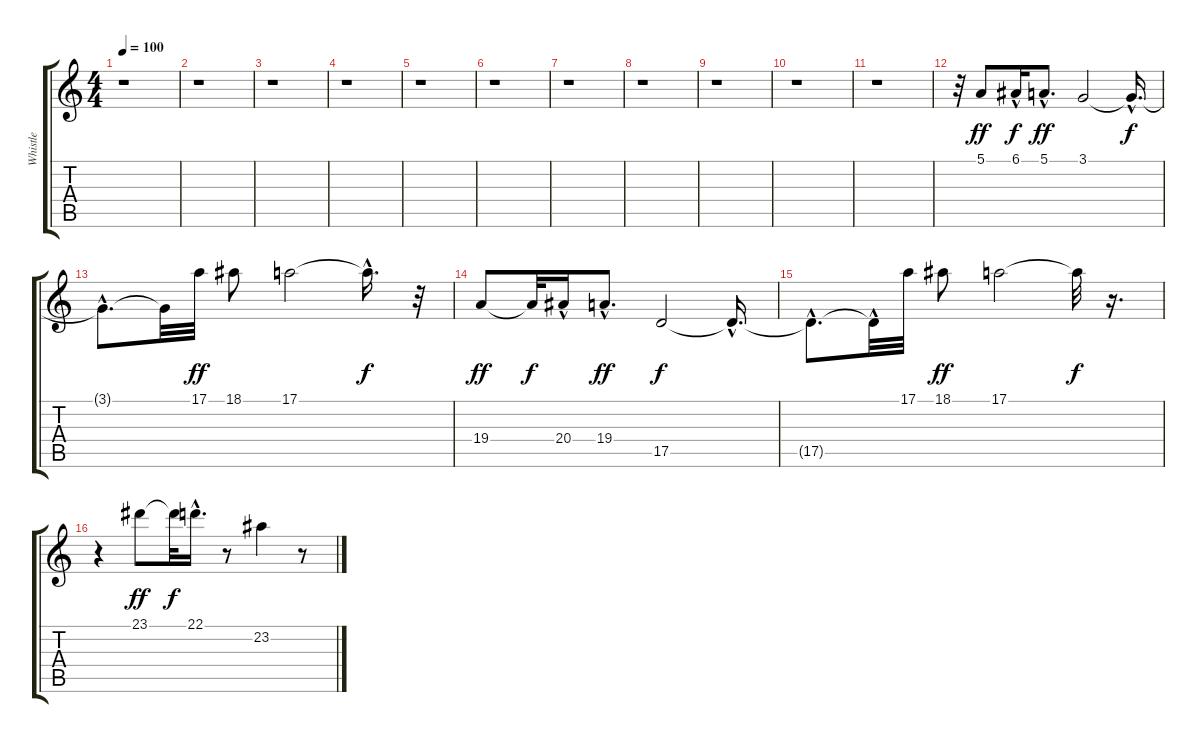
\track ("Whistle" "Whistle") {instrument whistle}
\staff {score tabs}
\tuning (E4 B3 G3 D3 A2 E2) {hide}
\ts (4 4)
\tempo 100
\clef g2
\ks c
r.1{dy f} |
r.1 |
r.1 |
r.1 |
r.1 |
r.1 |
r.1 |
r.1 |
r.1 |
r.1 |
r.1 |
r.32 5.1.8{dy ff} 6.1{hac}.16{dy f} 5.1{hac}.8{d dy ff} 3.1.2 3.1{hac t}.16{d dy f} |
3.1{hac t}.8{d} 3.1{t}.32 17.1.32{dy ff} 18.1.8 17.1.2 17.1{hac t}.16{d dy f} r.32 |
19.4.8{dy ff} 19.4{t}.32{dy f} 20.4{hac}.16 19.4{hac}.8{d dy ff} 17.5.2{dy f} 17.5{hac t}.16{d} |
17.5{hac t}.8{d} 17.5{hac t}.32 17.1.32 18.1.8{dy ff} 17.1.2 17.1{t}.32{dy f} r.16{d} |
r.4 23.1.8{dy ff} 23.1{t}.32{dy f} 22.1{hac}.16{d} r.8 23.2.4 r.8
